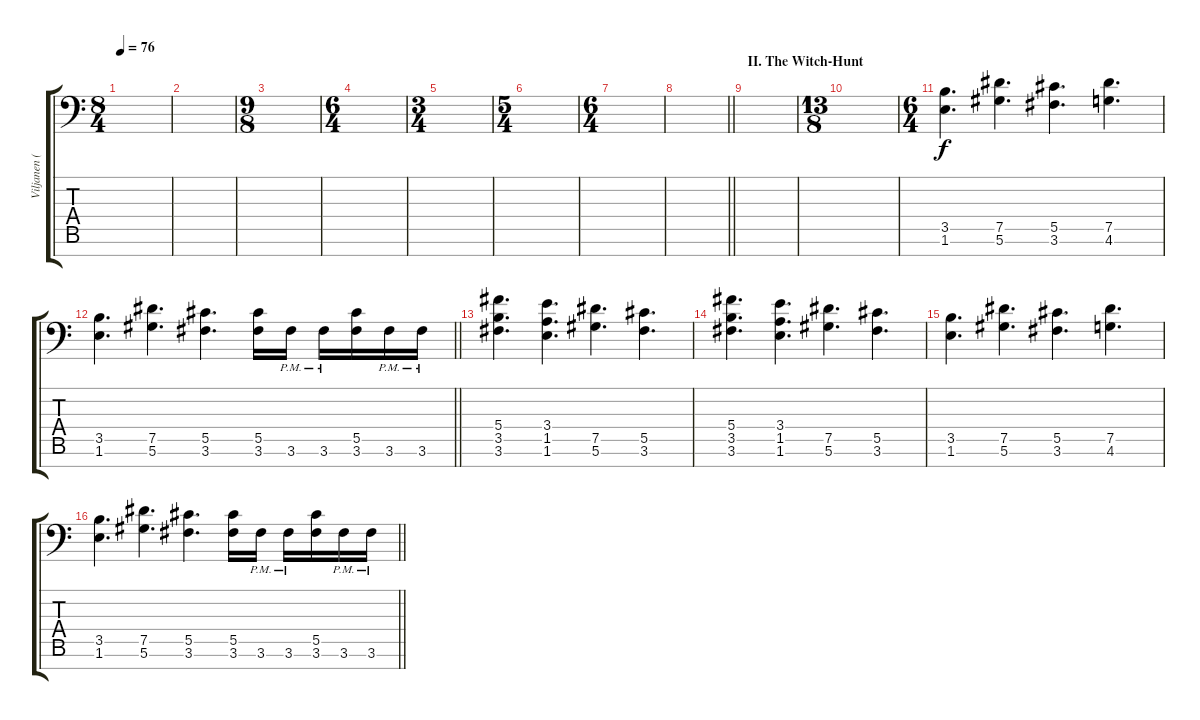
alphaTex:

\track ("Viljanen (Rhythm Guitar)" "Viljanen (") {instrument distortionguitar}
\staff {score tabs}
\tuning (Eb4 Bb3 Gb3 Db3 Ab2 Eb2 Bb1) {hide}
\ts (8 4)
\tempo 76
\clef f4
\ks c
|
|
\ts (9 8)
|
\ts (6 4)
|
\ts (3 4)
|
\ts (5 4)
|
\ts (6 4)
|
\barLineRight lightlight
|
\section ("" "II. The Witch-Hunt")
|
\ts (13 8)
|
\ts (6 4)
(3.5 1.6).4{d} (7.5 5.6).4{d} (5.5 3.6).4{d} (7.5 4.6).4{d} |
\barLineRight lightlight
(3.5 1.6).4{d} (7.5 5.6).4{d} (5.5 3.6).4{d} (5.5 3.6).16 3.6{pm}.16 3.6{pm}.16 (5.5 3.6).16 3.6{pm}.16 3.6{pm}.16 |
(5.4 3.5 3.6).4{d} (3.4 1.5 1.6).4{d} (7.5 5.6).4{d} (5.5 3.6).4{d} |
(5.4 3.5 3.6).4{d} (3.4 1.5 1.6).4{d} (7.5 5.6).4{d} (5.5 3.6).4{d} |
(3.5 1.6).4{d} (7.5 5.6).4{d} (5.5 3.6).4{d} (7.5 4.6).4{d} |
\barLineRight lightlight
(3.5 1.6).4{d} (7.5 5.6).4{d} (5.5 3.6).4{d} (5.5 3.6).16 3.6{pm}.16 3.6{pm}.16 (5.5 3.6).16 3.6{pm}.16 3.6{pm}.16
